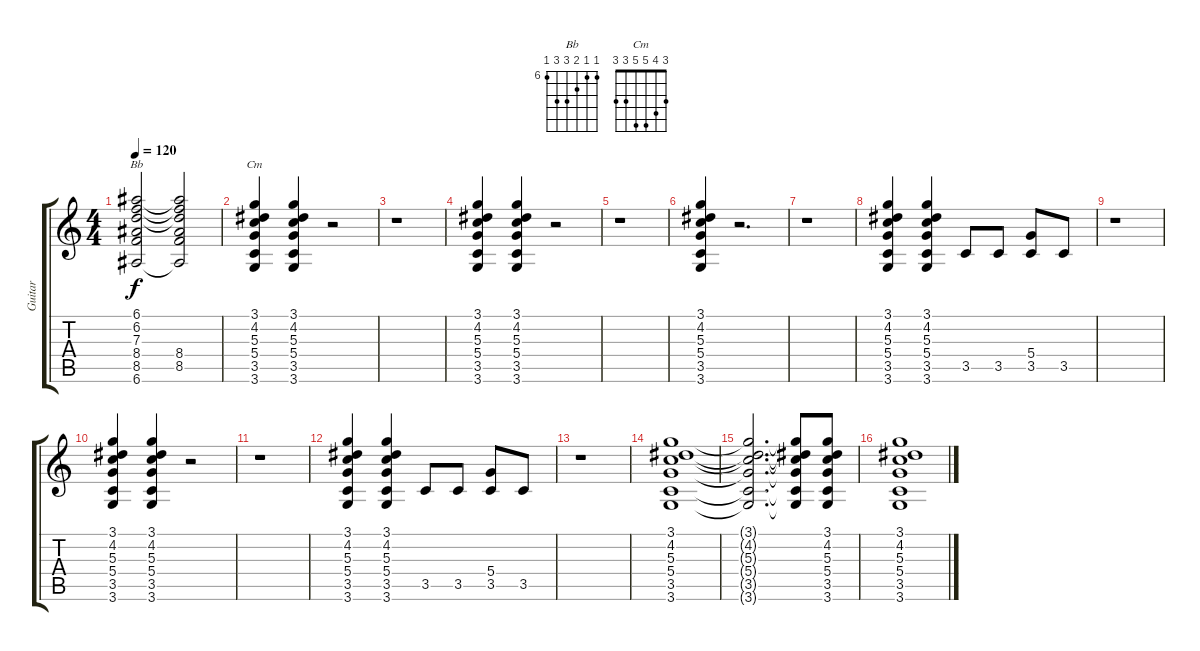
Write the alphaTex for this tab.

\track ("Guitar" "Guitar") {instrument distortionguitar}
\staff {score tabs}
\tuning (E4 B3 G3 D3 A2 E2) {hide}
\chord ("Bb" 6 6 7 8 8 6) {firstfret 6}
\chord ("Cm" 3 4 5 5 3 3)
\ts (4 4)
\tempo 120
\clef g2
\ks c
(6.1 6.2 7.3 8.4 8.5 6.6).2{ch "Bb" dy f} (6.1{t} 6.2{t} 7.3{t} 8.4 8.5 6.6{t}).2 |
(3.1 4.2 5.3 5.4 3.5 3.6).4{ch "Cm"} (3.1 4.2 5.3 5.4 3.5 3.6).4 r.2 |
r.1 |
(3.1 4.2 5.3 5.4 3.5 3.6).4 (3.1 4.2 5.3 5.4 3.5 3.6).4 r.2 |
r.1 |
(3.1 4.2 5.3 5.4 3.5 3.6).4 r.2{d} |
r.1 |
(3.1 4.2 5.3 5.4 3.5 3.6).4 (3.1 4.2 5.3 5.4 3.5 3.6).4 3.5.8 3.5.8 (5.4 3.5).8 3.5.8 |
r.1 |
(3.1 4.2 5.3 5.4 3.5 3.6).4 (3.1 4.2 5.3 5.4 3.5 3.6).4 r.2 |
r.1 |
(3.1 4.2 5.3 5.4 3.5 3.6).4 (3.1 4.2 5.3 5.4 3.5 3.6).4 3.5.8 3.5.8 (5.4 3.5).8 3.5.8 |
r.1 |
(3.1 4.2 5.3 5.4 3.5 3.6).1 |
(3.1{t} 4.2{t} 5.3{t} 5.4{t} 3.5{t} 3.6{t}).2{d} (3.1{t} 4.2{t} 5.3{t} 5.4{t} 3.5{t} 3.6{t}).8 (3.1 4.2 5.3 5.4 3.5 3.6).8 |
(3.1 4.2 5.3 5.4 3.5 3.6).1
